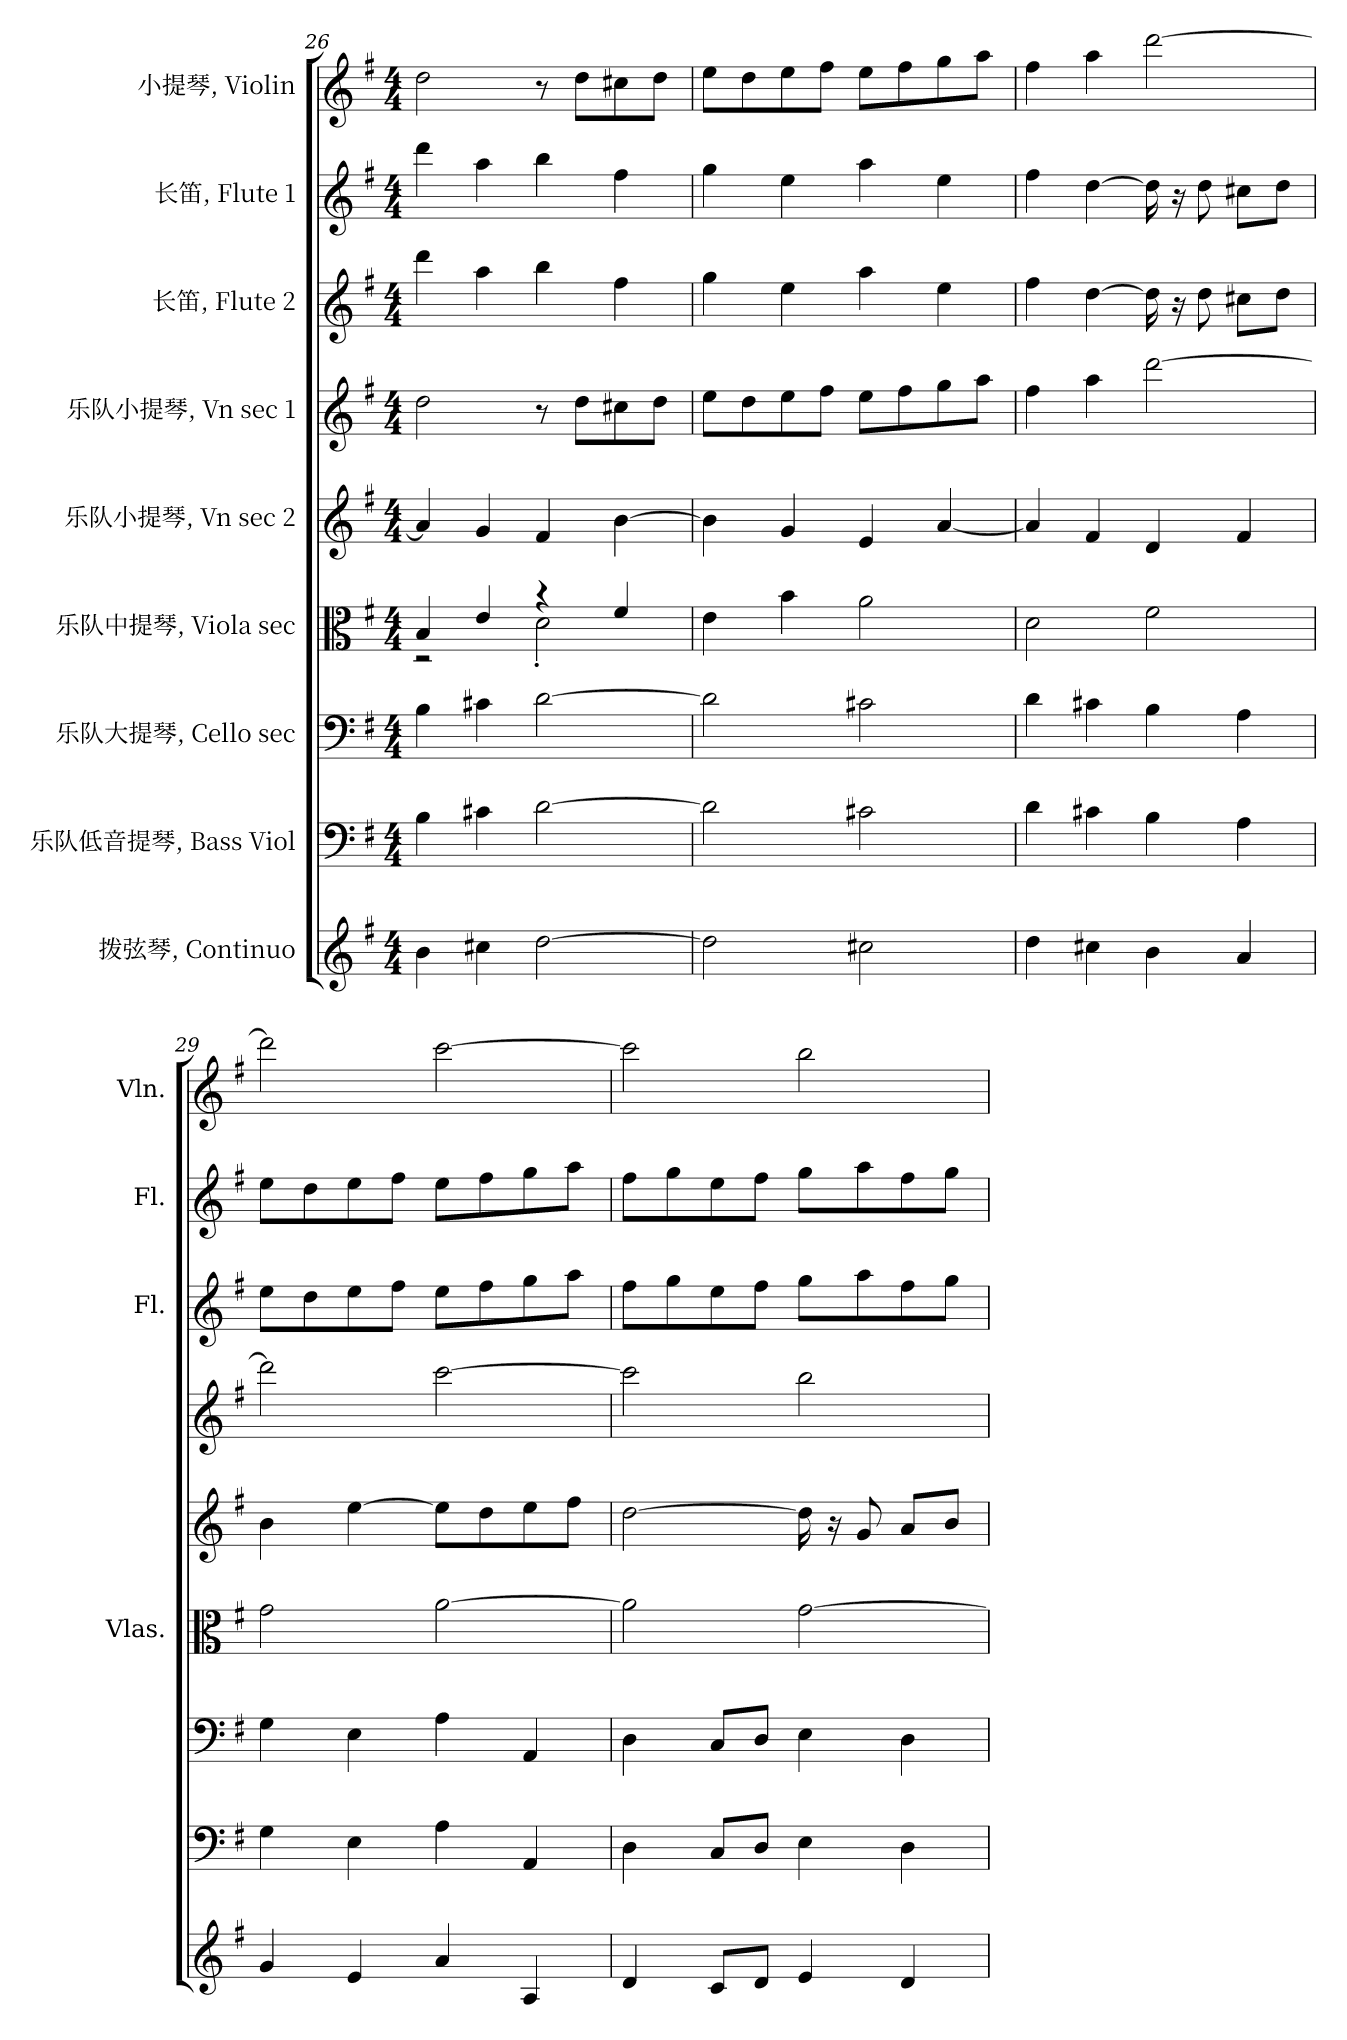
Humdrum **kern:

**kern	**kern	**kern	**kern	**kern	**kern	**kern	**kern	**kern
*part9	*part8	*part7	*part6	*part5	*part4	*part3	*part2	*part1
*staff9	*staff8	*staff7	*staff6	*staff5	*staff4	*staff3	*staff2	*staff1
*I"拨弦琴, Continuo	*I"乐队低音提琴, Bass Viol	*I"乐队大提琴, Cello sec	*I"乐队中提琴, Viola sec	*I"乐队小提琴, Vn sec 2	*I"乐队小提琴, Vn sec 1	*I"长笛, Flute 2	*I"长笛, Flute 1	*I"小提琴, Violin
*	*	*	*I'Vlas.	*	*	*I'Fl.	*I'Fl.	*I'Vln.
!!LO:PB:g=z
*clefG2	*clefF4	*clefF4	*clefC3	*clefG2	*clefG2	*clefG2	*clefG2	*clefG2
*	*ITrd7c12	*	*	*	*	*	*	*
*k[f#]	*k[f#]	*k[f#]	*k[f#]	*k[f#]	*k[f#]	*k[f#]	*k[f#]	*k[f#]
*M4/4	*M4/4	*M4/4	*M4/4	*M4/4	*M4/4	*M4/4	*M4/4	*M4/4
=26	=26	=26	=26	=26	=26	=26	=26	=26
*	*	*	*^	*	*	*	*	*
4b\	4BB\	4B\	4B/	2r	4a/]	2dd\	4ddd\	4ddd\	2dd\
4cc#X\	4C#X\	4c#X\	4e/	.	4g/	.	4aa\	4aa\	.
[2dd\	[2D\	[2d\	4r	2d'\	4f#/	8r	4bb\	4bb\	8r
.	.	.	.	.	.	8dd\L	.	.	8dd\L
.	.	.	4f#/	.	[4b\	8cc#X\	4ff#\	4ff#\	8cc#X\
.	.	.	.	.	.	8dd\J	.	.	8dd\J
*	*	*	*v	*v	*	*	*	*	*
=27	=27	=27	=27	=27	=27	=27	=27	=27
2dd\]	2D\]	2d\]	4e\	4b\]	8ee\L	4gg\	4gg\	8ee\L
.	.	.	.	.	8dd\	.	.	8dd\
.	.	.	4b\	4g/	8ee\	4ee\	4ee\	8ee\
.	.	.	.	.	8ff#\J	.	.	8ff#\J
2cc#X\	2C#X\	2c#X\	2a\	4e/	8ee\L	4aa\	4aa\	8ee\L
.	.	.	.	.	8ff#\	.	.	8ff#\
.	.	.	.	[4a/	8gg\	4ee\	4ee\	8gg\
.	.	.	.	.	8aa\J	.	.	8aa\J
=28	=28	=28	=28	=28	=28	=28	=28	=28
4dd\	4D\	4d\	2d\	4a/]	4ff#\	4ff#\	4ff#\	4ff#\
4cc#X\	4C#X\	4c#X\	.	4f#/	4aa\	[4dd\	[4dd\	4aa\
4b\	4BB\	4B\	2f#\	4d/	[2ddd\	16dd\]	16dd\]	[2ddd\
.	.	.	.	.	.	16r	16r	.
.	.	.	.	.	.	8dd\	8dd\	.
4a/	4AA\	4A\	.	4f#/	.	8cc#X\L	8cc#X\L	.
.	.	.	.	.	.	8dd\J	8dd\J	.
=29	=29	=29	=29	=29	=29	=29	=29	=29
4g/	4GG\	4G\	2g\	4b\	2ddd\]	8ee\L	8ee\L	2ddd\]
.	.	.	.	.	.	8dd\	8dd\	.
4e/	4EE\	4E\	.	[4ee\	.	8ee\	8ee\	.
.	.	.	.	.	.	8ff#\J	8ff#\J	.
4a/	4AA\	4A\	[2a\	8ee\L]	[2ccc\	8ee\L	8ee\L	[2ccc\
.	.	.	.	8dd\	.	8ff#\	8ff#\	.
4A/	4AAA/	4AA/	.	8ee\	.	8gg\	8gg\	.
.	.	.	.	8ff#\J	.	8aa\J	8aa\J	.
!!LO:PB:g=z
=30	=30	=30	=30	=30	=30	=30	=30	=30
4d/	4DD\	4D\	2a\]	[2dd\	2ccc\]	8ff#\L	8ff#\L	2ccc\]
.	.	.	.	.	.	8gg\	8gg\	.
8c/L	8CC/L	8C/L	.	.	.	8ee\	8ee\	.
8d/J	8DD/J	8D/J	.	.	.	8ff#\J	8ff#\J	.
4e/	4EE\	4E\	[2g\	16dd\]	2bb\	8gg\L	8gg\L	2bb\
.	.	.	.	16r	.	.	.	.
.	.	.	.	8g/	.	8aa\	8aa\	.
4d/	4DD\	4D\	.	8a/L	.	8ff#\	8ff#\	.
.	.	.	.	8b/J	.	8gg\J	8gg\J	.
=	=	=	=	=	=	=	=	=
*-	*-	*-	*-	*-	*-	*-	*-	*-
